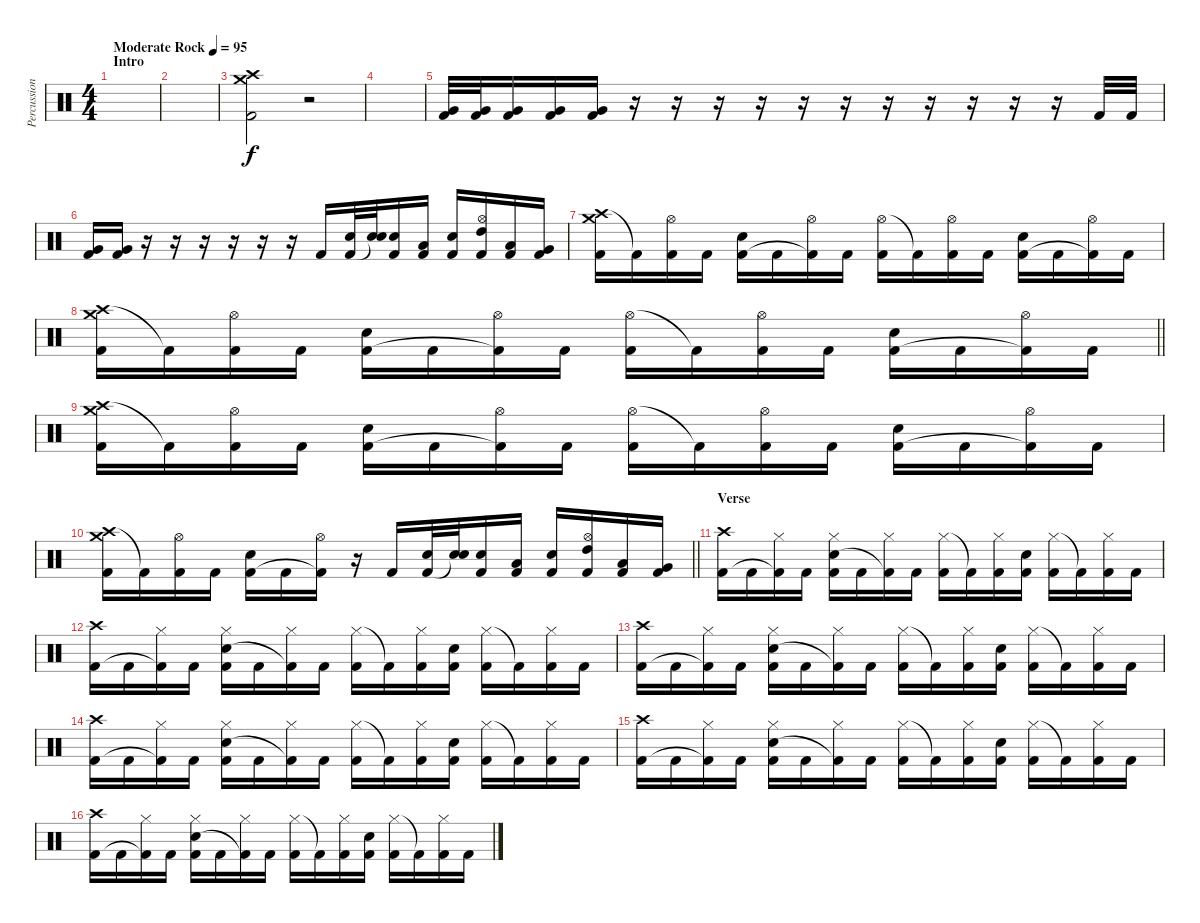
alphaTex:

\track ("Percussion" "Percussion") {instrument percussion bank 1}
\staff {score}
\articulation defaults
\ts (4 4)
\section ("" "Intro")
\tempo (95 "Moderate Rock")
\clef neutral
\ks c
|
|
("Crash medium (hit)" "Crash high (hit)" "Kick (hit) 2").2 r.2 |
|
("Very Low Tom (hit)" "Kick (hit) 2").32 ("Very Low Tom (hit)" "Kick (hit) 2").32 ("Very Low Tom (hit)" "Kick (hit) 2").16 ("Very Low Tom (hit)" "Kick (hit) 2").16 ("Very Low Tom (hit)" "Kick (hit) 2").16 r.16 r.16 r.16 r.16 r.16 r.16 r.16 r.16 r.16 r.16 r.16 "Kick (hit) 2".32 "Kick (hit) 2".32 |
("Very Low Tom (hit)" "Kick (hit) 2").16 ("Very Low Tom (hit)" "Kick (hit) 2").16 r.16 r.16 r.16 r.16 r.16 r.16 "Kick (hit) 2".16 ("Snare (hit) 2" "Kick (hit) 2").32 ("Snare (hit) 2" "Snare (hit)"{t}).32 ("Snare (hit) 2" "Kick (hit) 2").16 ("Low Tom (hit)" "Kick (hit) 2").16 ("Snare (hit) 2" "Kick (hit) 2").16 ("Hi-Hat (open)" "High Tom (hit)" "Kick (hit) 2").16 ("Low Tom (hit)" "Kick (hit) 2").16 ("Very Low Tom (hit)" "Kick (hit) 2").16 |
("Crash high (hit)" "Crash medium (hit)" "Kick (hit) 2").16 "Kick (hit) 2"{t}.16 ("Hi-Hat (open)" "Kick (hit) 2").16 "Kick (hit) 2".16 ("Snare (hit) 2" "Kick (hit) 2").16 "Kick (hit) 2".16 ("Hi-Hat (open)" "Kick (hit) 2"{t}).16 "Kick (hit) 2".16 ("Hi-Hat (open)" "Kick (hit) 2").16 "Kick (hit) 2"{t}.16 ("Hi-Hat (open)" "Kick (hit) 2").16 "Kick (hit) 2".16 ("Snare (hit) 2" "Kick (hit) 2").16 "Kick (hit) 2".16 ("Hi-Hat (open)" "Kick (hit) 2"{t}).16 "Kick (hit) 2".16 |
\barLineRight lightlight
("Crash high (hit)" "Crash medium (hit)" "Kick (hit) 2").16 "Kick (hit) 2"{t}.16 ("Hi-Hat (open)" "Kick (hit) 2").16 "Kick (hit) 2".16 ("Snare (hit) 2" "Kick (hit) 2").16 "Kick (hit) 2".16 ("Hi-Hat (open)" "Kick (hit) 2"{t}).16 "Kick (hit) 2".16 ("Hi-Hat (open)" "Kick (hit) 2").16 "Kick (hit) 2"{t}.16 ("Hi-Hat (open)" "Kick (hit) 2").16 "Kick (hit) 2".16 ("Snare (hit) 2" "Kick (hit) 2").16 "Kick (hit) 2".16 ("Hi-Hat (open)" "Kick (hit) 2"{t}).16 "Kick (hit) 2".16 |
("Crash high (hit)" "Crash medium (hit)" "Kick (hit) 2").16 "Kick (hit) 2"{t}.16 ("Hi-Hat (open)" "Kick (hit) 2").16 "Kick (hit) 2".16 ("Snare (hit) 2" "Kick (hit) 2").16 "Kick (hit) 2".16 ("Hi-Hat (open)" "Kick (hit) 2"{t}).16 "Kick (hit) 2".16 ("Hi-Hat (open)" "Kick (hit) 2").16 "Kick (hit) 2"{t}.16 ("Hi-Hat (open)" "Kick (hit) 2").16 "Kick (hit) 2".16 ("Snare (hit) 2" "Kick (hit) 2").16 "Kick (hit) 2".16 ("Hi-Hat (open)" "Kick (hit) 2"{t}).16 "Kick (hit) 2".16 |
\barLineRight lightlight
("Crash high (hit)" "Crash medium (hit)" "Kick (hit) 2").16 "Kick (hit) 2"{t}.16 ("Hi-Hat (open)" "Kick (hit) 2").16 "Kick (hit) 2".16 ("Snare (hit) 2" "Kick (hit) 2").16 "Kick (hit) 2".16 ("Hi-Hat (open)" "Kick (hit) 2"{t}).16 r.16 "Kick (hit) 2".16 ("Snare (hit) 2" "Kick (hit) 2").32 ("Snare (hit) 2" "Snare (hit)"{t}).32 ("Snare (hit) 2" "Kick (hit) 2").16 ("Low Tom (hit)" "Kick (hit) 2").16 ("Snare (hit) 2" "Kick (hit) 2").16 ("Hi-Hat (open)" "High Tom (hit)" "Kick (hit) 2").16 ("Low Tom (hit)" "Kick (hit) 2").16 ("Very Low Tom (hit)" "Kick (hit) 2").16 |
\section ("" "Verse")
("Crash high (hit)" "Kick (hit) 2").16 "Kick (hit) 2".16 ("Hi-Hat (closed)" "Kick (hit) 2"{t}).16 "Kick (hit) 2".16 ("Hi-Hat (closed)" "Snare (hit) 2" "Kick (hit) 2").16 "Kick (hit) 2".16 ("Hi-Hat (closed)" "Kick (hit) 2"{t}).16 "Kick (hit) 2".16 ("Hi-Hat (closed)" "Kick (hit) 2").16 "Kick (hit) 2"{t}.16 ("Hi-Hat (closed)" "Kick (hit) 2").16 ("Snare (hit) 2" "Kick (hit) 2").16 ("Hi-Hat (closed)" "Kick (hit) 2").16 "Kick (hit) 2"{t}.16 ("Hi-Hat (closed)" "Kick (hit) 2").16 "Kick (hit) 2".16 |
("Crash high (hit)" "Kick (hit) 2").16 "Kick (hit) 2".16 ("Hi-Hat (closed)" "Kick (hit) 2"{t}).16 "Kick (hit) 2".16 ("Hi-Hat (closed)" "Snare (hit) 2" "Kick (hit) 2").16 "Kick (hit) 2".16 ("Hi-Hat (closed)" "Kick (hit) 2"{t}).16 "Kick (hit) 2".16 ("Hi-Hat (closed)" "Kick (hit) 2").16 "Kick (hit) 2"{t}.16 ("Hi-Hat (closed)" "Kick (hit) 2").16 ("Snare (hit) 2" "Kick (hit) 2").16 ("Hi-Hat (closed)" "Kick (hit) 2").16 "Kick (hit) 2"{t}.16 ("Hi-Hat (closed)" "Kick (hit) 2").16 "Kick (hit) 2".16 |
("Crash high (hit)" "Kick (hit) 2").16 "Kick (hit) 2".16 ("Hi-Hat (closed)" "Kick (hit) 2"{t}).16 "Kick (hit) 2".16 ("Hi-Hat (closed)" "Snare (hit) 2" "Kick (hit) 2").16 "Kick (hit) 2".16 ("Hi-Hat (closed)" "Kick (hit) 2"{t}).16 "Kick (hit) 2".16 ("Hi-Hat (closed)" "Kick (hit) 2").16 "Kick (hit) 2"{t}.16 ("Hi-Hat (closed)" "Kick (hit) 2").16 ("Snare (hit) 2" "Kick (hit) 2").16 ("Hi-Hat (closed)" "Kick (hit) 2").16 "Kick (hit) 2"{t}.16 ("Hi-Hat (closed)" "Kick (hit) 2").16 "Kick (hit) 2".16 |
("Crash high (hit)" "Kick (hit) 2").16 "Kick (hit) 2".16 ("Hi-Hat (closed)" "Kick (hit) 2"{t}).16 "Kick (hit) 2".16 ("Hi-Hat (closed)" "Snare (hit) 2" "Kick (hit) 2").16 "Kick (hit) 2".16 ("Hi-Hat (closed)" "Kick (hit) 2"{t}).16 "Kick (hit) 2".16 ("Hi-Hat (closed)" "Kick (hit) 2").16 "Kick (hit) 2"{t}.16 ("Hi-Hat (closed)" "Kick (hit) 2").16 ("Snare (hit) 2" "Kick (hit) 2").16 ("Hi-Hat (closed)" "Kick (hit) 2").16 "Kick (hit) 2"{t}.16 ("Hi-Hat (closed)" "Kick (hit) 2").16 "Kick (hit) 2".16 |
("Crash high (hit)" "Kick (hit) 2").16 "Kick (hit) 2".16 ("Hi-Hat (closed)" "Kick (hit) 2"{t}).16 "Kick (hit) 2".16 ("Hi-Hat (closed)" "Snare (hit) 2" "Kick (hit) 2").16 "Kick (hit) 2".16 ("Hi-Hat (closed)" "Kick (hit) 2"{t}).16 "Kick (hit) 2".16 ("Hi-Hat (closed)" "Kick (hit) 2").16 "Kick (hit) 2"{t}.16 ("Hi-Hat (closed)" "Kick (hit) 2").16 ("Snare (hit) 2" "Kick (hit) 2").16 ("Hi-Hat (closed)" "Kick (hit) 2").16 "Kick (hit) 2"{t}.16 ("Hi-Hat (closed)" "Kick (hit) 2").16 "Kick (hit) 2".16 |
("Crash high (hit)" "Kick (hit) 2").16 "Kick (hit) 2".16 ("Hi-Hat (closed)" "Kick (hit) 2"{t}).16 "Kick (hit) 2".16 ("Hi-Hat (closed)" "Snare (hit) 2" "Kick (hit) 2").16 "Kick (hit) 2".16 ("Hi-Hat (closed)" "Kick (hit) 2"{t}).16 "Kick (hit) 2".16 ("Hi-Hat (closed)" "Kick (hit) 2").16 "Kick (hit) 2"{t}.16 ("Hi-Hat (closed)" "Kick (hit) 2").16 ("Snare (hit) 2" "Kick (hit) 2").16 ("Hi-Hat (closed)" "Kick (hit) 2").16 "Kick (hit) 2"{t}.16 ("Hi-Hat (closed)" "Kick (hit) 2").16 "Kick (hit) 2".16
